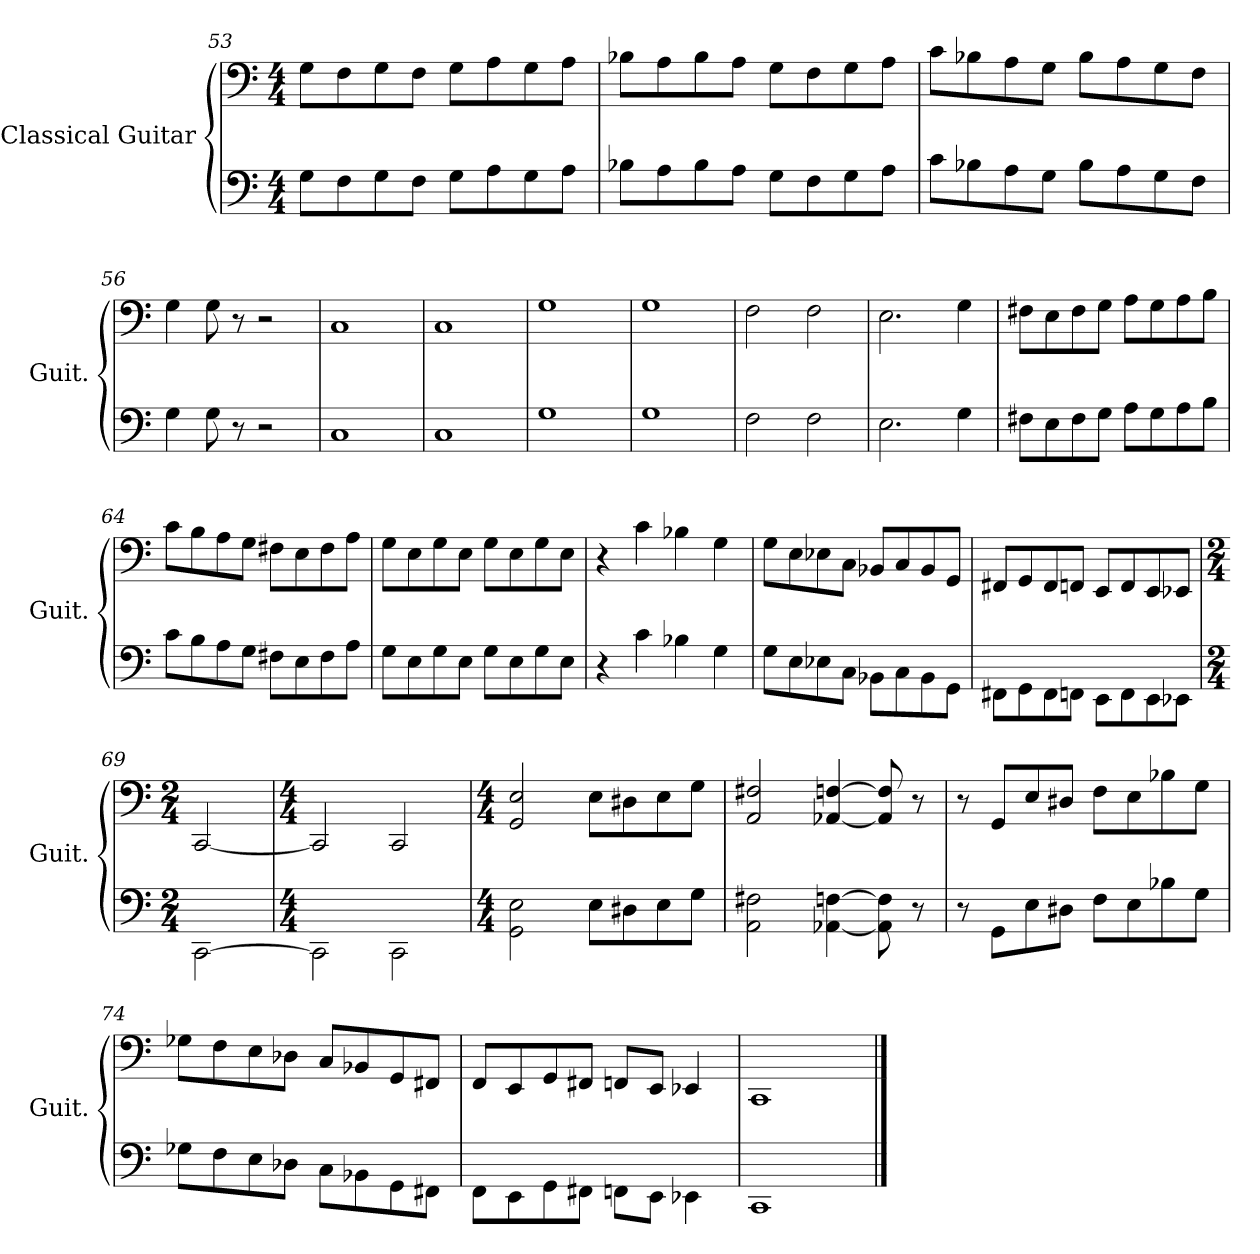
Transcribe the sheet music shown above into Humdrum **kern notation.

**kern	**kern
*part1	*part1
*staff2	*staff1
*I"Classical Guitar	*
*I'Guit.	*
!!LO:LB:g=z
*	*clefF4
*k[]	*k[]
*M4/4	*M4/4
=53	=53
8G\L	8G\L
8F\	8F\
8G\	8G\
8F\J	8F\J
8G\L	8G\L
8A\	8A\
8G\	8G\
8A\J	8A\J
=54	=54
8B-\L	8B-X\L
8A\	8A\
8B-\	8B-\
8A\J	8A\J
8G\L	8G\L
8F\	8F\
8G\	8G\
8A\J	8A\J
=55	=55
8c\L	8c\L
8B-\	8B-X\
8A\	8A\
8G\J	8G\J
8B-\L	8B-\L
8A\	8A\
8G\	8G\
8F\J	8F\J
=56	=56
4G\	4G\
8G\	8G\
8r	8r
2r	2r
=57	=57
1C	1C
=58	=58
1C	1C
=59	=59
1G	1G
=60	=60
1G	1G
=61	=61
2F\	2F\
2F\	2F\
!!LO:PB:g=z
=62	=62
2.E\	2.E\
4G\	4G\
=63	=63
8F#\L	8F#X\L
8E\	8E\
8F#\	8F#\
8G\J	8G\J
8A\L	8A\L
8G\	8G\
8A\	8A\
8B\J	8B\J
=64	=64
8c\L	8c\L
8B\	8B\
8A\	8A\
8G\J	8G\J
8F#\L	8F#X\L
8E\	8E\
8F#\	8F#\
8A\J	8A\J
=65	=65
8G\L	8G\L
8E\	8E\
8G\	8G\
8E\J	8E\J
8G\L	8G\L
8E\	8E\
8G\	8G\
8E\J	8E\J
=66	=66
4r	4r
4c\	4c\
4B-\	4B-X\
4G\	4G\
=67	=67
8G\L	8G\L
8E\	8E\
8E-\	8E-X\
8C\J	8C\J
8BB-\L	8BB-X/L
8C\	8C/
8BB-\	8BB-/
8GG\J	8GG/J
!!LO:LB:g=z
=68	=68
8FF#\L	8FF#X/L
8GG\	8GG/
8FF#\	8FF#/
8FF\J	8FFn/J
8EE\L	8EE/L
8FF\	8FF/
8EE\	8EE/
8EE-\J	8EE-X/J
=69	=69
*M2/4	*M2/4
[2CC\	[2CC/
=70	=70
*M4/4	*M4/4
2CC\]	2CC/]
2CC\	2CC/
=71	=71
*M4/4	*M4/4
2GG\ 2E\	2GG/ 2E/
8E\L	8E\L
8D#\	8D#X\
8E\	8E\
8G\J	8G\J
=72	=72
2AA\ 2F#\	2AA/ 2F#X/
[4AA-\ [4F\	[4AA-X/ [4Fn/
8AA-\] 8F\]	8AA-/] 8F/]
8r	8r
=73	=73
8r	8r
8GG\L	8GG/L
8E\	8E/
8D#\J	8D#X/J
8F\L	8F\L
8E\	8E\
8B-\	8B-X\
8G\J	8G\J
!!LO:LB:g=z
=74	=74
8G-\L	8G-X\L
8F\	8F\
8E\	8E\
8D-\J	8D-X\J
8C\L	8C/L
8BB-\	8BB-X/
8GG\	8GG/
8FF#\J	8FF#X/J
=75	=75
8FF\L	8FF/L
8EE\	8EE/
8GG\	8GG/
8FF#\J	8FF#X/J
8FF\L	8FFn/L
8EE\J	8EE/J
4EE-\	4EE-X/
=76	=76
1CC	1CC
==	==
*-	*-
